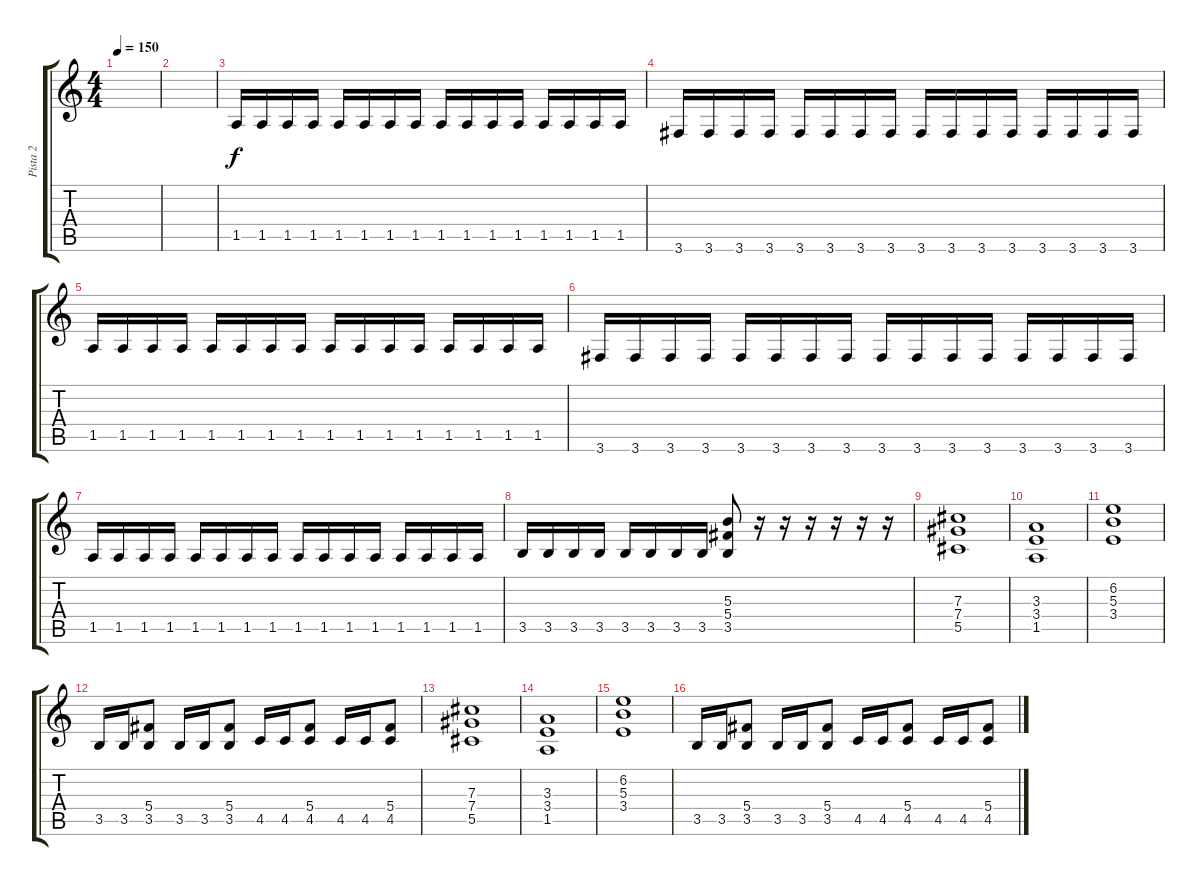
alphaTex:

\track ("Pista 2" "Pista 2") {instrument distortionguitar}
\staff {score tabs}
\tuning (Eb4 Bb3 Gb3 Db3 Ab2 Eb2) {hide}
\ts (4 4)
\tempo 150
\clef g2
\ks c
|
|
1.5.16 1.5.16 1.5.16 1.5.16 1.5.16 1.5.16 1.5.16 1.5.16 1.5.16 1.5.16 1.5.16 1.5.16 1.5.16 1.5.16 1.5.16 1.5.16 |
3.6.16 3.6.16 3.6.16 3.6.16 3.6.16 3.6.16 3.6.16 3.6.16 3.6.16 3.6.16 3.6.16 3.6.16 3.6.16 3.6.16 3.6.16 3.6.16 |
1.5.16 1.5.16 1.5.16 1.5.16 1.5.16 1.5.16 1.5.16 1.5.16 1.5.16 1.5.16 1.5.16 1.5.16 1.5.16 1.5.16 1.5.16 1.5.16 |
3.6.16 3.6.16 3.6.16 3.6.16 3.6.16 3.6.16 3.6.16 3.6.16 3.6.16 3.6.16 3.6.16 3.6.16 3.6.16 3.6.16 3.6.16 3.6.16 |
1.5.16 1.5.16 1.5.16 1.5.16 1.5.16 1.5.16 1.5.16 1.5.16 1.5.16 1.5.16 1.5.16 1.5.16 1.5.16 1.5.16 1.5.16 1.5.16 |
3.5.16 3.5.16 3.5.16 3.5.16 3.5.16 3.5.16 3.5.16 3.5.16 (5.3 5.4 3.5).8 r.16 r.16 r.16 r.16 r.16 r.16 |
(7.3 7.4 5.5).1 |
(3.3 3.4 1.5).1 |
(6.2 5.3 3.4).1 |
3.5.16 3.5.16 (5.4 3.5).8 3.5.16 3.5.16 (5.4 3.5).8 4.5.16 4.5.16 (5.4 4.5).8 4.5.16 4.5.16 (5.4 4.5).8 |
(7.3 7.4 5.5).1 |
(3.3 3.4 1.5).1 |
(6.2 5.3 3.4).1 |
3.5.16 3.5.16 (5.4 3.5).8 3.5.16 3.5.16 (5.4 3.5).8 4.5.16 4.5.16 (5.4 4.5).8 4.5.16 4.5.16 (5.4 4.5).8
